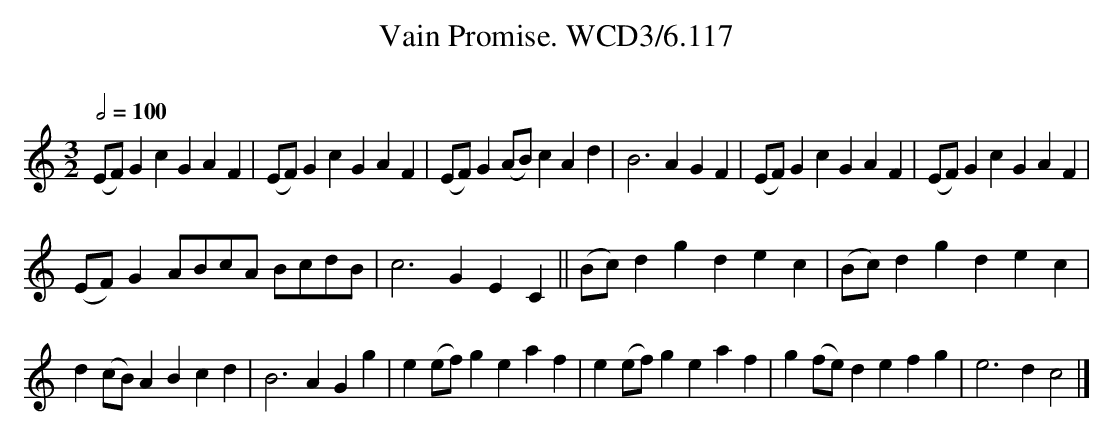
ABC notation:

X:1
T:Vain Promise. WCD3/6.117
O:
M:3/2
L:1/8
Q:1/2=100
K:C
(EF) G2c2G2A2F2|(EF)G2c2G2A2F2|(EF) G2 (AB) c2A2d2|B6 A2G2F2|(EF) G2c2G2A2F2|(EF) G2c2G2A2F2|
(EF) G2 ABcA BcdB|c6 G2E2C2||(Bc) d2g2d2e2c2|(Bc) d2g2d2e2c2|
d2 (cB) A2B2c2d2|B6 A2G2g2|e2 (ef) g2e2a2f2|e2(ef) g2e2a2f2|g2 (fe) d2e2f2g2|e6 d2 c4|]
